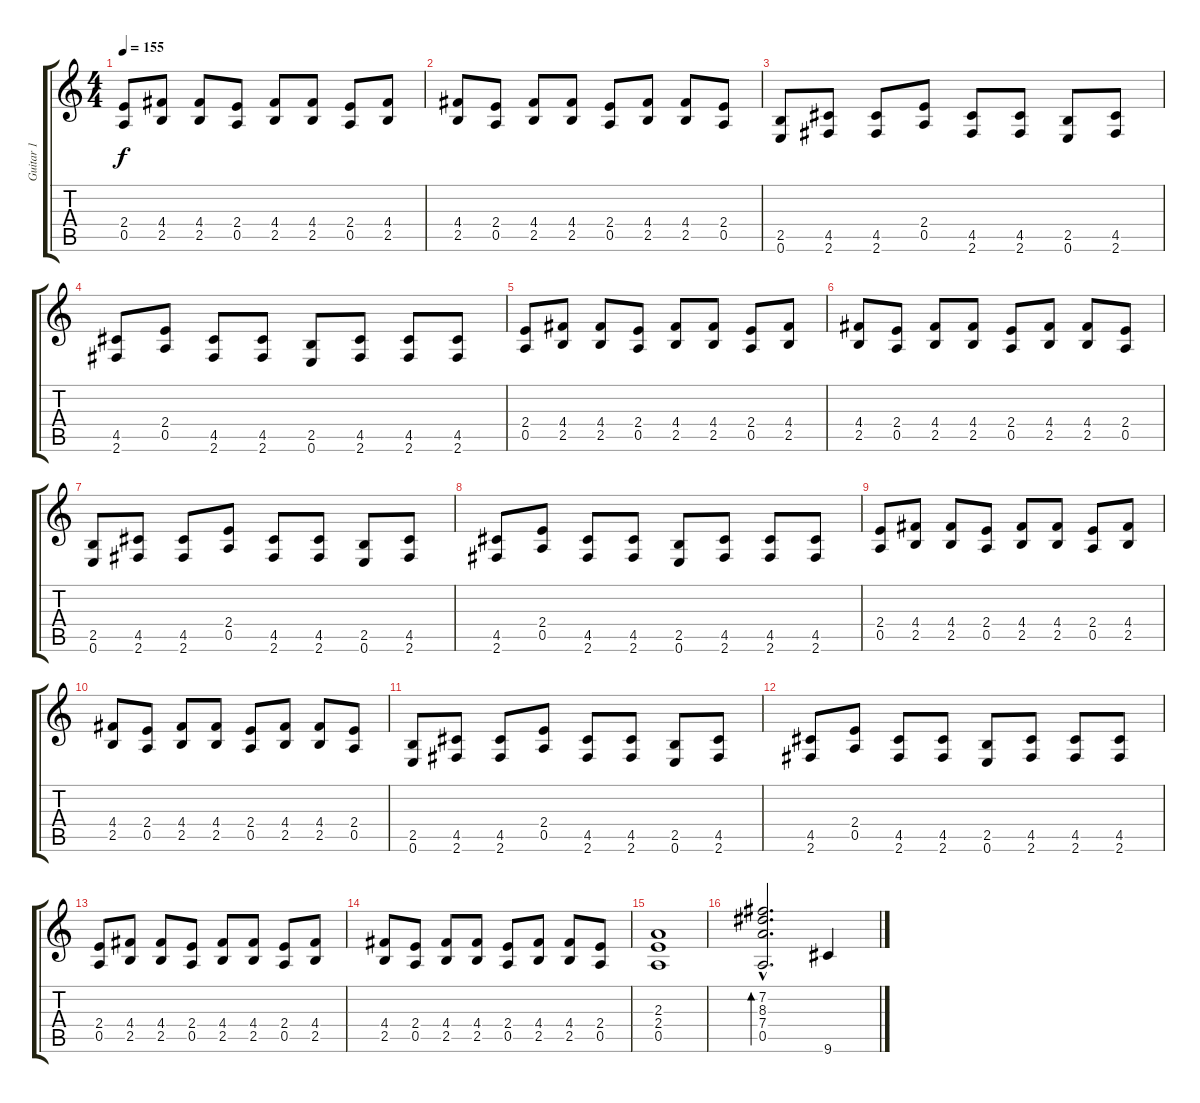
\track ("Guitar 1" "Guitar 1") {instrument overdrivenguitar}
\staff {score tabs}
\tuning (E4 B3 G3 D3 A2 E2) {hide}
\ts (4 4)
\tempo 155
\clef g2
\ks c
(2.4 0.5).8{dy f} (4.4 2.5).8 (4.4 2.5).8 (2.4 0.5).8 (4.4 2.5).8 (4.4 2.5).8 (2.4 0.5).8 (4.4 2.5).8 |
(4.4 2.5).8 (2.4 0.5).8 (4.4 2.5).8 (4.4 2.5).8 (2.4 0.5).8 (4.4 2.5).8 (4.4 2.5).8 (2.4 0.5).8 |
(2.5 0.6).8 (4.5 2.6).8 (4.5 2.6).8 (2.4 0.5).8 (4.5 2.6).8 (4.5 2.6).8 (2.5 0.6).8 (4.5 2.6).8 |
(4.5 2.6).8 (2.4 0.5).8 (4.5 2.6).8 (4.5 2.6).8 (2.5 0.6).8 (4.5 2.6).8 (4.5 2.6).8 (4.5 2.6).8 |
(2.4 0.5).8 (4.4 2.5).8 (4.4 2.5).8 (2.4 0.5).8 (4.4 2.5).8 (4.4 2.5).8 (2.4 0.5).8 (4.4 2.5).8 |
(4.4 2.5).8 (2.4 0.5).8 (4.4 2.5).8 (4.4 2.5).8 (2.4 0.5).8 (4.4 2.5).8 (4.4 2.5).8 (2.4 0.5).8 |
(2.5 0.6).8 (4.5 2.6).8 (4.5 2.6).8 (2.4 0.5).8 (4.5 2.6).8 (4.5 2.6).8 (2.5 0.6).8 (4.5 2.6).8 |
(4.5 2.6).8 (2.4 0.5).8 (4.5 2.6).8 (4.5 2.6).8 (2.5 0.6).8 (4.5 2.6).8 (4.5 2.6).8 (4.5 2.6).8 |
(2.4 0.5).8 (4.4 2.5).8 (4.4 2.5).8 (2.4 0.5).8 (4.4 2.5).8 (4.4 2.5).8 (2.4 0.5).8 (4.4 2.5).8 |
(4.4 2.5).8 (2.4 0.5).8 (4.4 2.5).8 (4.4 2.5).8 (2.4 0.5).8 (4.4 2.5).8 (4.4 2.5).8 (2.4 0.5).8 |
(2.5 0.6).8 (4.5 2.6).8 (4.5 2.6).8 (2.4 0.5).8 (4.5 2.6).8 (4.5 2.6).8 (2.5 0.6).8 (4.5 2.6).8 |
(4.5 2.6).8 (2.4 0.5).8 (4.5 2.6).8 (4.5 2.6).8 (2.5 0.6).8 (4.5 2.6).8 (4.5 2.6).8 (4.5 2.6).8 |
(2.4 0.5).8 (4.4 2.5).8 (4.4 2.5).8 (2.4 0.5).8 (4.4 2.5).8 (4.4 2.5).8 (2.4 0.5).8 (4.4 2.5).8 |
(4.4 2.5).8 (2.4 0.5).8 (4.4 2.5).8 (4.4 2.5).8 (2.4 0.5).8 (4.4 2.5).8 (4.4 2.5).8 (2.4 0.5).8 |
(2.3 2.4 0.5).1 |
(7.2{hac} 8.3{hac} 7.4{hac} 0.5{hac}).2{d bd 120} 9.6{ss}.4
